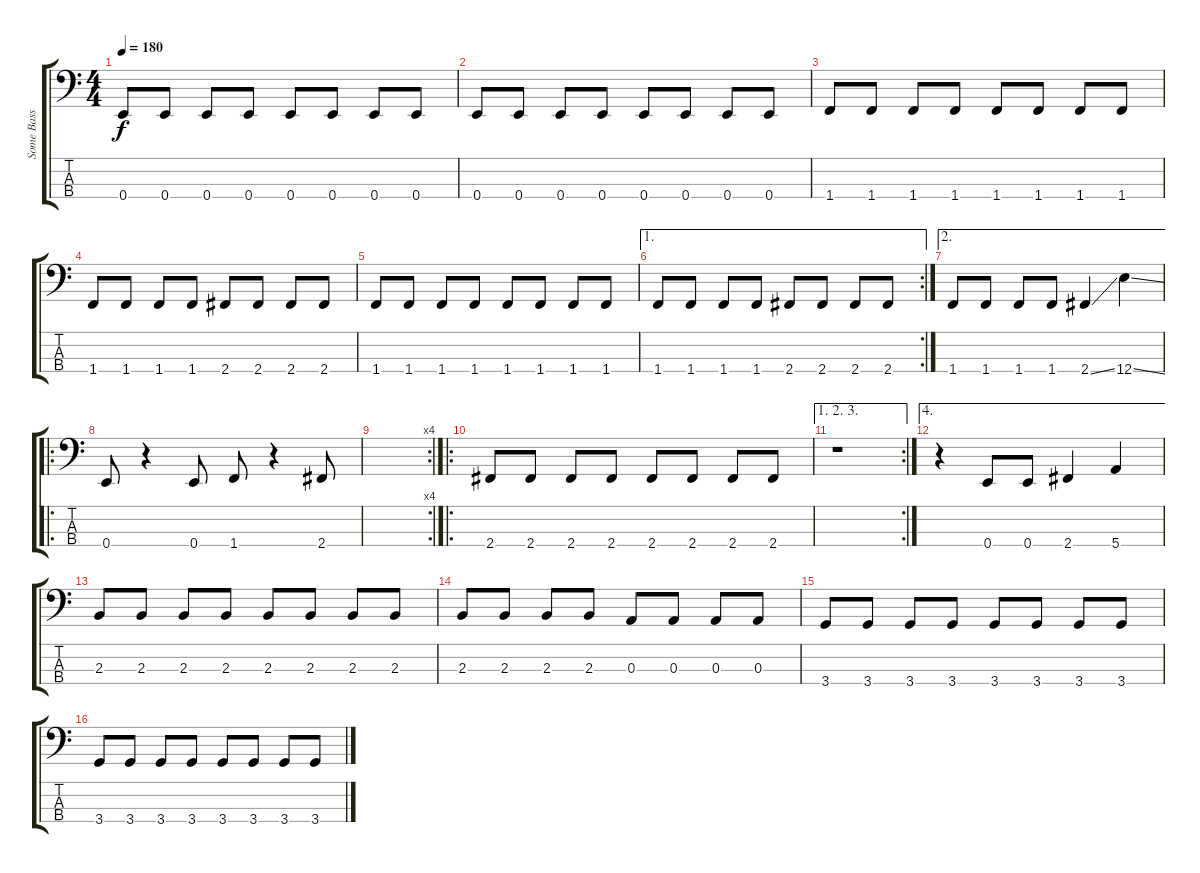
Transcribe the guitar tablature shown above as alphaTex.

\track ("Some Bass" "Some Bass") {instrument electricbasspick}
\staff {score tabs}
\tuning (G2 D2 A1 E1) {hide}
\ts (4 4)
\tempo 180
\clef f4
\ks c
0.4.8{dy f} 0.4.8 0.4.8 0.4.8 0.4.8 0.4.8 0.4.8 0.4.8 |
0.4.8 0.4.8 0.4.8 0.4.8 0.4.8 0.4.8 0.4.8 0.4.8 |
1.4.8 1.4.8 1.4.8 1.4.8 1.4.8 1.4.8 1.4.8 1.4.8 |
1.4.8 1.4.8 1.4.8 1.4.8 2.4.8 2.4.8 2.4.8 2.4.8 |
1.4.8 1.4.8 1.4.8 1.4.8 1.4.8 1.4.8 1.4.8 1.4.8 |
\ae 1
\rc 2
1.4.8 1.4.8 1.4.8 1.4.8 2.4.8 2.4.8 2.4.8 2.4.8 |
\ae 2
1.4.8 1.4.8 1.4.8 1.4.8 2.4{ss}.4 12.4{ss}.4 |
\ro
0.4.8 r.4 0.4.8 1.4.8 r.4 2.4.8 |
\rc 4
|
\ro
2.4.8 2.4.8 2.4.8 2.4.8 2.4.8 2.4.8 2.4.8 2.4.8 |
\ae (1 2 3)
\rc 2
r.1 |
\ae 4
r.4 0.4.8 0.4.8 2.4.4 5.4.4 |
2.3.8 2.3.8 2.3.8 2.3.8 2.3.8 2.3.8 2.3.8 2.3.8 |
2.3.8 2.3.8 2.3.8 2.3.8 0.3.8 0.3.8 0.3.8 0.3.8 |
3.4.8 3.4.8 3.4.8 3.4.8 3.4.8 3.4.8 3.4.8 3.4.8 |
3.4.8 3.4.8 3.4.8 3.4.8 3.4.8 3.4.8 3.4.8 3.4.8
